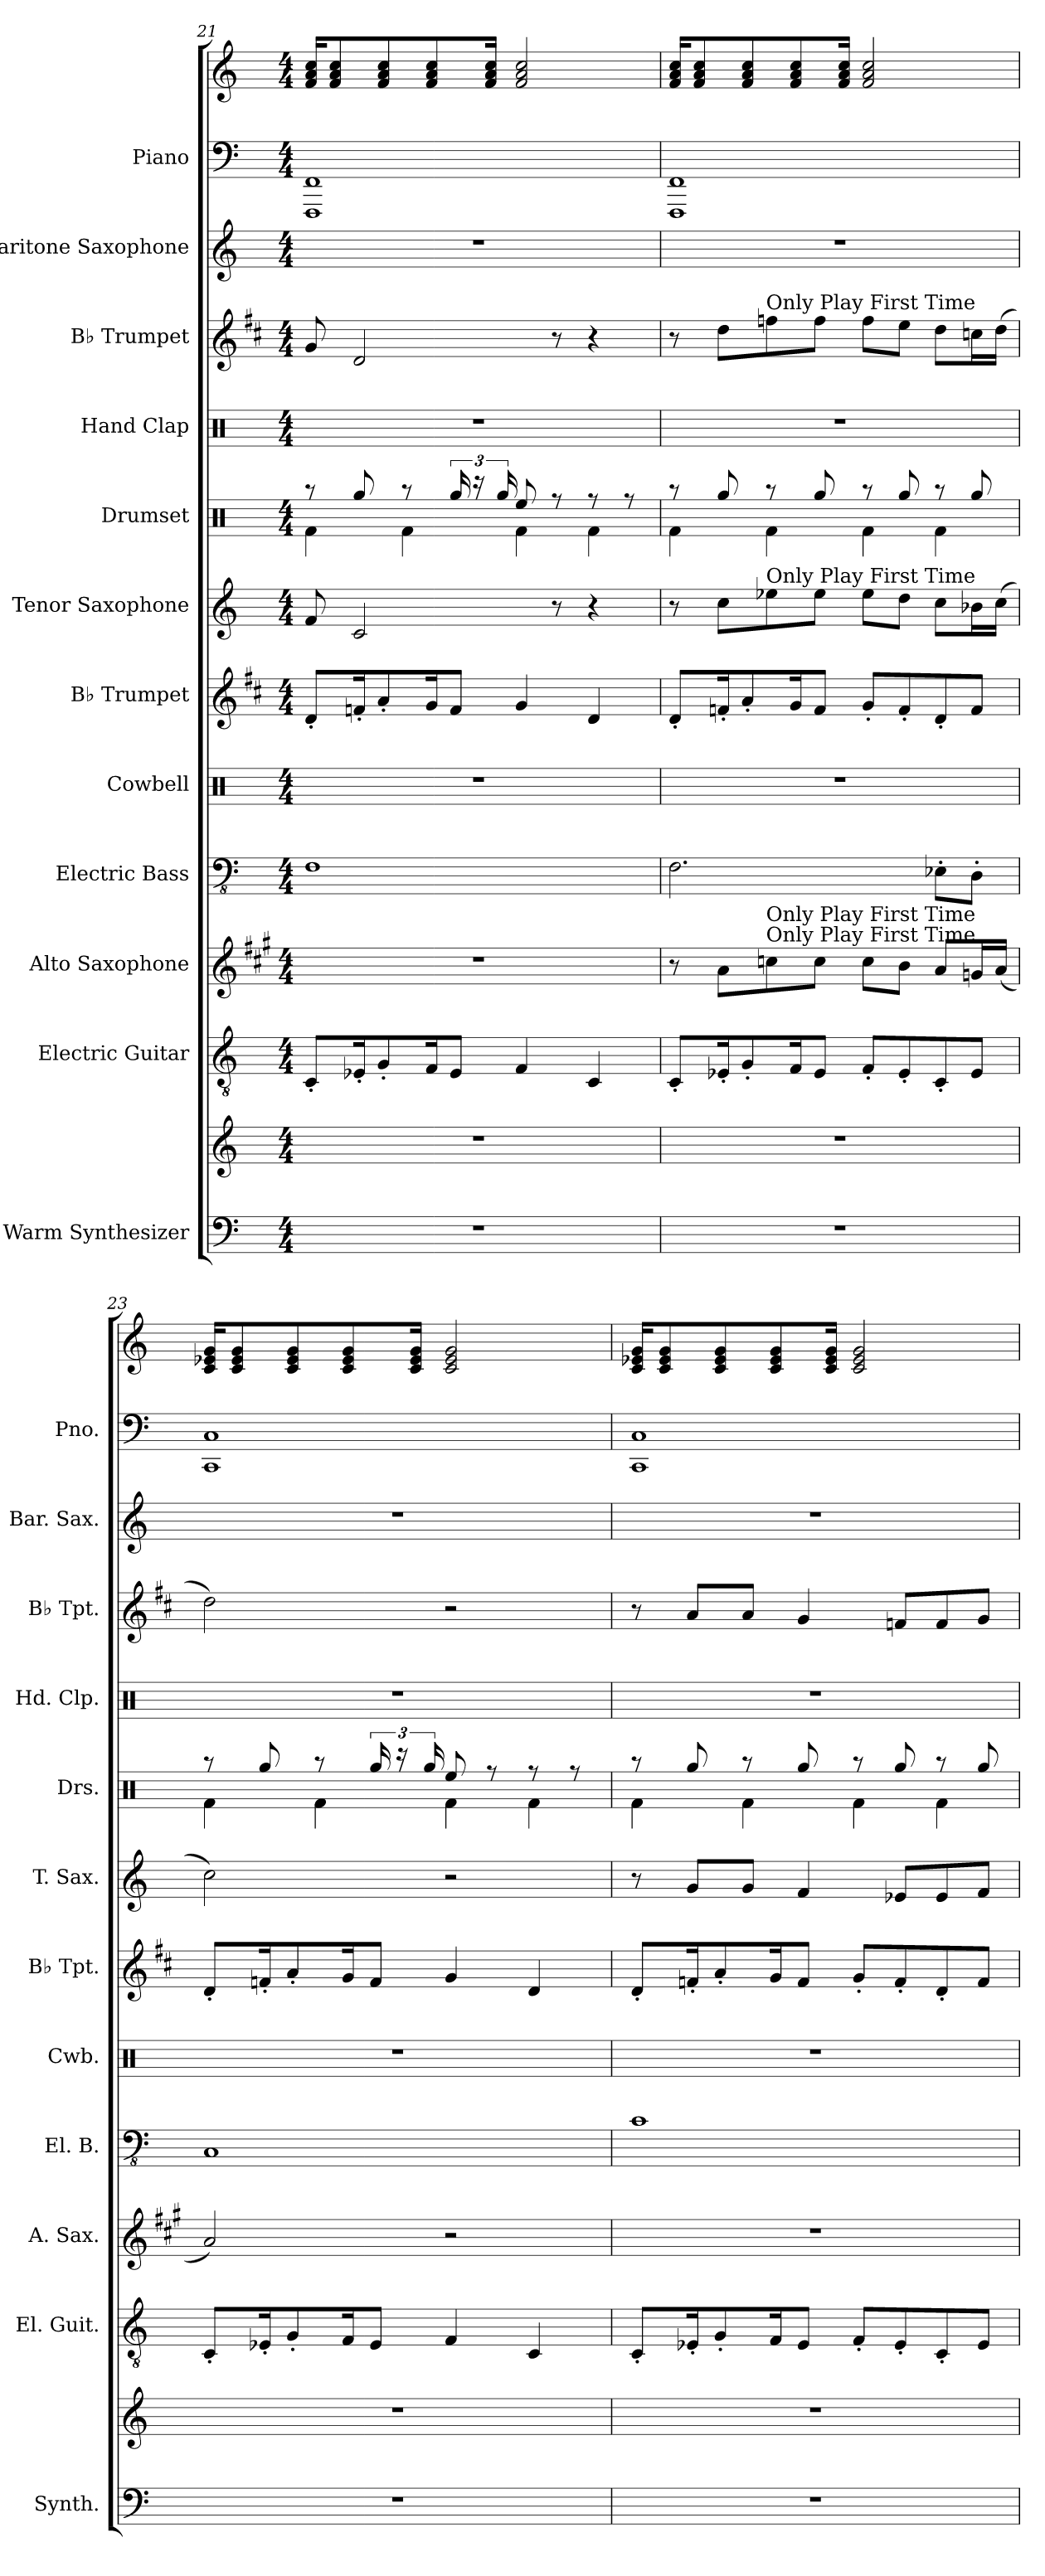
**kern	**kern	**kern	**kern	**kern	**kern	**kern	**kern	**kern	**kern	**kern	**kern	**kern	**kern
*part12	*part12	*part11	*part10	*part9	*part8	*part7	*part6	*part5	*part4	*part3	*part2	*part1	*part1
*staff14	*staff13	*staff12	*staff11	*staff10	*staff9	*staff8	*staff7	*staff6	*staff5	*staff4	*staff3	*staff2	*staff1
*I"Warm Synthesizer	*	*I"Electric Guitar	*I"Alto Saxophone	*I"Electric Bass	*I"Cowbell	*I"B♭ Trumpet	*I"Tenor Saxophone	*I"Drumset	*I"Hand Clap	*I"B♭ Trumpet	*I"Baritone Saxophone	*I"Piano	*
*I'Synth.	*	*I'El. Guit.	*I'A. Sax.	*I'El. B.	*I'Cwb.	*I'B♭ Tpt.	*I'T. Sax.	*I'Drs.	*I'Hd. Clp.	*I'B♭ Tpt.	*I'Bar. Sax.	*I'Pno.	*
*clefF4	*clefG2	*clefGv2	*clefG2	*clefFv4	*clefX	*clefG2	*clefG2	*clefX	*clefX	*clefG2	*clefG2	*clefF4	*clefG2
*	*	*	*ITrd5c9	*	*	*ITrd1c2	*ITrd8c14	*	*	*ITrd1c2	*ITrd12c21	*	*
*k[]	*k[]	*k[]	*k[]	*k[]	*k[]	*k[]	*k[]	*k[]	*k[]	*k[]	*k[]	*k[]	*k[]
*M4/4	*M4/4	*M4/4	*M4/4	*M4/4	*M4/4	*M4/4	*M4/4	*M4/4	*M4/4	*M4/4	*M4/4	*M4/4	*M4/4
=21	=21	=21	=21	=21	=21	=21	=21	=21	=21	=21	=21	=21	=21
*	*	*	*	*	*	*	*	*^	*	*	*	*	*
1r	1r	8C'/L	1r	1FF	1r	8c'/L	8F/	8r	4Rf\	1r	8f/	1r	1FFF 1FF	16f/ 16a/ 16cc/KL
.	.	.	.	.	.	.	.	.	.	.	.	.	.	8f/ 8a/ 8cc/
.	.	16E-X'/K	.	.	.	16e-X'/K	2C/	8Rgg/	.	.	2c/	.	.	.
.	.	8G'/	.	.	.	8g'/	.	.	.	.	.	.	.	8f/ 8a/ 8cc/
.	.	.	.	.	.	.	.	8r	4Rf\	.	.	.	.	.
.	.	16F/K	.	.	.	16f/K	.	.	.	.	.	.	.	8f/ 8a/ 8cc/
.	.	8E-/J	.	.	.	8e-/J	.	24Rgg/	.	.	.	.	.	.
.	.	.	.	.	.	.	.	24r	.	.	.	.	.	.
.	.	.	.	.	.	.	.	.	.	.	.	.	.	16f/ 16a/ 16cc/Jk
.	.	.	.	.	.	.	.	24Rgg/	.	.	.	.	.	.
.	.	4F/	.	.	.	4f/	.	8Ree/	4Rf\	.	.	.	.	2f/ 2a/ 2cc/
.	.	.	.	.	.	.	8r	8r	.	.	8r	.	.	.
.	.	4C/	.	.	.	4c/	4r	8r	4Rf\	.	4r	.	.	.
.	.	.	.	.	.	.	.	8r	.	.	.	.	.	.
!!LO:PB:g=z
=22	=22	=22	=22	=22	=22	=22	=22	=22	=22	=22	=22	=22	=22	=22
1r	1r	8C'/L	8r	2.FF\	1r	8c'/L	8r	8r	4Rf\	1r	8r	1r	1FFF 1FF	16f/ 16a/ 16cc/KL
.	.	.	.	.	.	.	.	.	.	.	.	.	.	8f/ 8a/ 8cc/
.	.	16E-X'/K	8c\L	.	.	16e-X'/K	8c\L	8Rgg/	.	.	8cc\L	.	.	.
.	.	8G'/	.	.	.	8g'/	.	.	.	.	.	.	.	8f/ 8a/ 8cc/
!	!	!	!	!	!	!	!	!	!	!	!LO:TX:a:t=Only Play First Time	!	!	!
!	!	!	!	!	!	!	!LO:TX:a:t=Only Play First Time	!	!	!	!	!	!	!
!	!	!	!LO:TX:a:t=Only Play First Time	!	!	!	!	!	!	!	!	!	!	!
!	!	!	!LO:TX:a:t=Only Play First Time	!	!	!	!	!	!	!	!	!	!	!
.	.	.	8e-X\	.	.	.	8e-X\	8r	4Rf\	.	8ee-X\	.	.	.
.	.	16F/K	.	.	.	16f/K	.	.	.	.	.	.	.	8f/ 8a/ 8cc/
.	.	8E-/J	8e-\J	.	.	8e-/J	8e-\J	8Rgg/	.	.	8ee-\J	.	.	.
.	.	.	.	.	.	.	.	.	.	.	.	.	.	16f/ 16a/ 16cc/Jk
.	.	8F'/L	8e-\L	.	.	8f'/L	8e-\L	8r	4Rf\	.	8ee-\L	.	.	2f/ 2a/ 2cc/
.	.	8E-'/	8d\J	.	.	8e-'/	8d\J	8Rgg/	.	.	8dd\J	.	.	.
.	.	8C'/	8c/L	8EE-X'\L	.	8c'/	8c\L	8r	4Rf\	.	8cc\L	.	.	.
.	.	8E-/J	16B-X/L	8DD'\J	.	8e-/J	16B-X\L	8Rgg/	.	.	16b-X\L	.	.	.
.	.	.	(16c/JJ	.	.	.	(16c\JJ	.	.	.	(16cc\JJ	.	.	.
=23	=23	=23	=23	=23	=23	=23	=23	=23	=23	=23	=23	=23	=23	=23
1r	1r	8C'/L	2c/)	1CC	1r	8c'/L	2c\)	8r	4Rf\	1r	2cc\)	1r	1CC 1C	16c/ 16e-X/ 16g/KL
.	.	.	.	.	.	.	.	.	.	.	.	.	.	8c/ 8e-/ 8g/
.	.	16E-X'/K	.	.	.	16e-X'/K	.	8Rgg/	.	.	.	.	.	.
.	.	8G'/	.	.	.	8g'/	.	.	.	.	.	.	.	8c/ 8e-/ 8g/
.	.	.	.	.	.	.	.	8r	4Rf\	.	.	.	.	.
.	.	16F/K	.	.	.	16f/K	.	.	.	.	.	.	.	8c/ 8e-/ 8g/
.	.	8E-/J	.	.	.	8e-/J	.	24Rgg/	.	.	.	.	.	.
.	.	.	.	.	.	.	.	24r	.	.	.	.	.	.
.	.	.	.	.	.	.	.	.	.	.	.	.	.	16c/ 16e-/ 16g/Jk
.	.	.	.	.	.	.	.	24Rgg/	.	.	.	.	.	.
.	.	4F/	2r	.	.	4f/	2r	8Ree/	4Rf\	.	2r	.	.	2c/ 2e-/ 2g/
.	.	.	.	.	.	.	.	8r	.	.	.	.	.	.
.	.	4C/	.	.	.	4c/	.	8r	4Rf\	.	.	.	.	.
.	.	.	.	.	.	.	.	8r	.	.	.	.	.	.
=24	=24	=24	=24	=24	=24	=24	=24	=24	=24	=24	=24	=24	=24	=24
1r	1r	8C'/L	1r	1C	1r	8c'/L	8r	8r	4Rf\	1r	8r	1r	1CC 1C	16c/ 16e-X/ 16g/KL
.	.	.	.	.	.	.	.	.	.	.	.	.	.	8c/ 8e-/ 8g/
.	.	16E-X'/K	.	.	.	16e-X'/K	8G/L	8Rgg/	.	.	8g/L	.	.	.
.	.	8G'/	.	.	.	8g'/	.	.	.	.	.	.	.	8c/ 8e-/ 8g/
.	.	.	.	.	.	.	8G/J	8r	4Rf\	.	8g/J	.	.	.
.	.	16F/K	.	.	.	16f/K	.	.	.	.	.	.	.	8c/ 8e-/ 8g/
.	.	8E-/J	.	.	.	8e-/J	4F/	8Rgg/	.	.	4f/	.	.	.
.	.	.	.	.	.	.	.	.	.	.	.	.	.	16c/ 16e-/ 16g/Jk
.	.	8F'/L	.	.	.	8f'/L	.	8r	4Rf\	.	.	.	.	2c/ 2e-/ 2g/
.	.	8E-'/	.	.	.	8e-'/	8E-X/L	8Rgg/	.	.	8e-X/L	.	.	.
.	.	8C'/	.	.	.	8c'/	8E-/	8r	4Rf\	.	8e-/	.	.	.
.	.	8E-/J	.	.	.	8e-/J	8F/J	8Rgg/	.	.	8f/J	.	.	.
*	*	*	*	*	*	*	*	*v	*v	*	*	*	*	*
=	=	=	=	=	=	=	=	=	=	=	=	=	=
*-	*-	*-	*-	*-	*-	*-	*-	*-	*-	*-	*-	*-	*-
